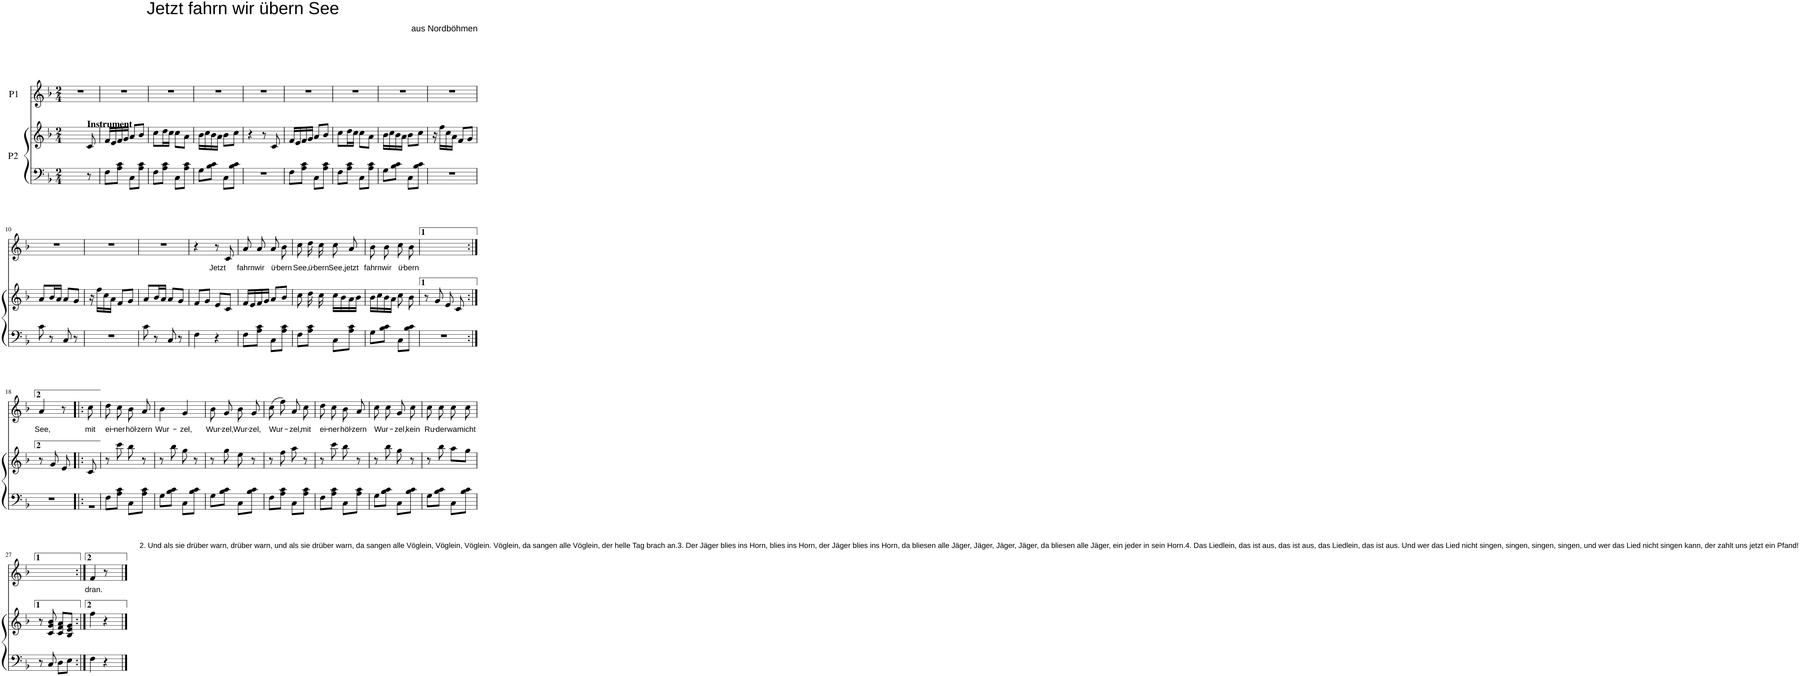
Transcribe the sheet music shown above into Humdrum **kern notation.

**kern	**kern	**kern	**text
*part2	*part2	*part1	*part1
*staff3	*staff2	*staff1	*staff1
*I"P2	*	*I"P1	*
*clefF4	*clefG2	*clefG2	*
*k[b-]	*k[b-]	*k[b-]	*
*F:	*F:	*F:	*
*M2/4	*M2/4	*M2/4	*
=1	=1	=1	=1
4.ryy	4.ryy	2r	.
!	!LO:TX:a:B:t=Instrument	!	!
8r	8c/	.	.
=2	=2	=2	=2
8F\L	16f/LL	2r	.
.	16e/	.	.
8A\ 8c\J	16f/	.	.
.	16g/JJ	.	.
8C\L	8a/L	.	.
8A\ 8c\J	8b-/J	.	.
=3	=3	=3	=3
8F\L	8cc\L	2r	.
8A\ 8c\J	16dd\L	.	.
.	16cc\JJ	.	.
8C\L	8cc\L	.	.
8A\ 8c\J	8a\J	.	.
=4	=4	=4	=4
8G\L	16b-\LL	2r	.
.	16cc\	.	.
8B-\ 8c\J	16b-\	.	.
.	16a\JJ	.	.
8C\L	8b-\L	.	.
8B-\ 8c\J	8cc\J	.	.
=5	=5	=5	=5
2r	4r	2r	.
.	8r	.	.
.	8c/	.	.
=6	=6	=6	=6
8F\L	16f/LL	2r	.
.	16e/	.	.
8A\ 8c\J	16f/	.	.
.	16g/JJ	.	.
8C\L	8a/L	.	.
8A\ 8c\J	8b-/J	.	.
=7	=7	=7	=7
8F\L	8cc\L	2r	.
8A\ 8c\J	16dd\L	.	.
.	16cc\JJ	.	.
8C\L	8cc\L	.	.
8A\ 8c\J	8a\J	.	.
=8	=8	=8	=8
8G\L	16b-\LL	2r	.
.	16cc\	.	.
8B-\ 8c\J	16b-\	.	.
.	16a\JJ	.	.
8C\L	8b-\L	.	.
8B-\ 8c\J	8cc\J	.	.
=9	=9	=9	=9
2r	16r	2r	.
.	16ff\LL	.	.
.	16cc\	.	.
.	16a\JJ	.	.
.	8f/L	.	.
.	8g/J	.	.
!!LO:LB:g=z
=10	=10	=10	=10
8c\	8a/L	2r	.
8r	16b-/L	.	.
.	16a/JJ	.	.
8C/	8a/L	.	.
8r	8g/J	.	.
=11	=11	=11	=11
2r	16r	2r	.
.	16ff\LL	.	.
.	16cc\	.	.
.	16a\JJ	.	.
.	8f/L	.	.
.	8g/J	.	.
=12	=12	=12	=12
8c\	8a/L	2r	.
8r	16b-/L	.	.
.	16a/JJ	.	.
8C/	8a/L	.	.
8r	8g/J	.	.
=13	=13	=13	=13
4F\	8f/L	4r	.
.	8g/J	.	.
!	!	!	!LO:LY:b
4r	8e/L	8r	Jetzt
.	8c/J	8c/	.
=14	=14	=14	=14
!	!	!	!LO:LY:b
8F\L	16f/LL	8a/L	fahrn
.	16e/	.	.
!	!	!	!LO:LY:b
8A\ 8c\J	16f/	8a/J	wir
.	16g/JJ	.	.
!	!	!	!LO:LY:b
8C\L	8a/L	8a/L	ü-
!	!	!	!LO:LY:b
8A\ 8c\J	8b-/J	8b-/J	-bern
=15	=15	=15	=15
!	!	!	!LO:LY:b
8F\L	8cc\	8cc\L	See,
!	!	!	!LO:LY:b
8A\ 8c\J	16dd\	16dd\L	ü-
!	!	!	!LO:LY:b
.	16cc\	16cc\JJ	-bern
!	!	!	!LO:LY:b
8C\L	16cc\LL	8cc\L	See,
.	16b-\	.	.
!	!	!	!LO:LY:b
8A\ 8c\J	16a\	8a\J	jetzt
.	16b-\JJ	.	.
=16	=16	=16	=16
!	!	!	!LO:LY:b
8G\L	16b-\LL	8b-\L	fahrn
.	16cc\	.	.
!	!	!	!LO:LY:b
8B-\ 8c\J	16b-\	8b-\J	wir
.	16a\JJ	.	.
!	!	!	!LO:LY:b
8C\L	8cc\	8cc\L	ü-
!	!	!	!LO:LY:b
8B-\ 8c\J	8b-\	8b-\J	-bern
=17	=17	=17	=17
2r	8r	4ryy	.
.	8g/	.	.
.	8e/	8ryy	.
.	8c/	8ryy	.
!!LO:LB:g=z
=18:|!	=18:|!	=18:|!	=18:|!
!	!	!	!LO:LY:b
4.r	8r	4a/	See,
.	8g/	.	.
.	8e/	8r	.
=19!|:	=19!|:	=19!|:	=19!|:
*^	*	*	*
!	!	!	!	!LO:LY:b
2ryy	8r	8c/	8cc\	mit
.	4.ryy	4.ryy	4.ryy	.
=20	=20	=20	=20	=20
!	!	!	!	!LO:LY:b
*v	*v	*	*	*
8F\L	8r	8dd\L	ei-
!	!	!	!LO:LY:b
8A\ 8c\J	8ccc\	8cc\J	-ner
!	!	!	!LO:LY:b
8C\L	8bb-\	8b-/L	höl-
!	!	!	!LO:LY:b
8A\ 8c\J	8r	8a/J	-zern
=21	=21	=21	=21
!	!	!	!LO:LY:b
8G\L	8r	4b-\	Wur-
8B-\ 8c\J	8bb-\	.	.
!	!	!	!LO:LY:b
8C\L	8gg\	4g/	-zel,
8B-\ 8c\J	8r	.	.
=22	=22	=22	=22
!	!	!	!LO:LY:b
8G\L	8r	8b-/L	Wur-
!	!	!	!LO:LY:b
8B-\ 8c\J	8gg\	8g/J	-zel,
!	!	!	!LO:LY:b
8C\L	8ee\	8b-/L	Wur-
!	!	!	!LO:LY:b
8B-\ 8c\J	8r	8g/J	-zel,
=23	=23	=23	=23
!	!	!	!LO:LY:b
8F\L	8r	(8cc\L	Wur-
8A\ 8c\J	8ff\	8ff\J)	.
!	!	!	!LO:LY:b
8C\L	8aa\	8a\L	-zel,
!	!	!	!LO:LY:b
8A\ 8c\J	8r	8cc\J	mit
=24	=24	=24	=24
!LO:TX:b:t=2. Und als sie drüber warn, drüber warn, und als sie drüber warn, da sangen alle Vöglein, Vöglein, Vöglein. Vöglein, da sangen alle Vöglein, der helle Tag brach an.3. Der Jäger blies ins Horn, blies ins Horn, der Jäger blies ins Horn, da bliesen alle Jäger, Jäger, Jäger, Jäger, da bliesen alle Jäger, ein jeder in sein Horn.4. Das Liedlein, das ist aus, das ist aus, das Liedlein, das ist aus. Und wer das Lied nicht singen, singen, singen, singen, und wer das Lied nicht singen kann, der zahlt uns jetzt ein Pfand!	!	!	!
!	!	!	!LO:LY:b
8F\L	8r	8dd\L	ei-
!	!	!	!LO:LY:b
8A\ 8c\J	8ccc\	8cc\J	-ner
!	!	!	!LO:LY:b
8C\L	8bb-\	8b-/L	höl-
!	!	!	!LO:LY:b
8A\ 8c\J	8r	8a/J	-zern
=25	=25	=25	=25
!	!	!	!LO:LY:b
8G\L	8r	8cc\L	Wur-
8B-\ 8c\J	8bb-\	8cc\J	.
!	!	!	!LO:LY:b
8C\L	8gg\	8g/L	-zel,
!	!	!	!LO:LY:b
8B-\ 8c\J	8r	8cc/J	kein
=26	=26	=26	=26
!	!	!	!LO:LY:b
8G\L	8r	8cc\L	Ru-
!	!	!	!LO:LY:b
8B-\ 8c\J	8bb-\	8cc\J	-der
!	!	!	!LO:LY:b
8C\L	8aa\L	8cc\L	war
!	!	!	!LO:LY:b
8B-\ 8c\J	8gg\J	8cc\J	nicht
!!LO:LB:g=z
=27	=27	=27	=27
8r	8r	4ryy	.
8C/	8c/ 8g/ 8b-/	.	.
8D\L	8c/ 8f/ 8a/L	8ryy	.
8E\J	8B-/ 8e/ 8g/J	8ryy	.
=28:|!	=28:|!	=28:|!	=28:|!
!	!	!	!LO:LY:b
4F\	4ff\	4f/	dran.
4r	4r	8r	.
.	.	8ryy	.
==	==	==	==
*-	*-	*-	*-
